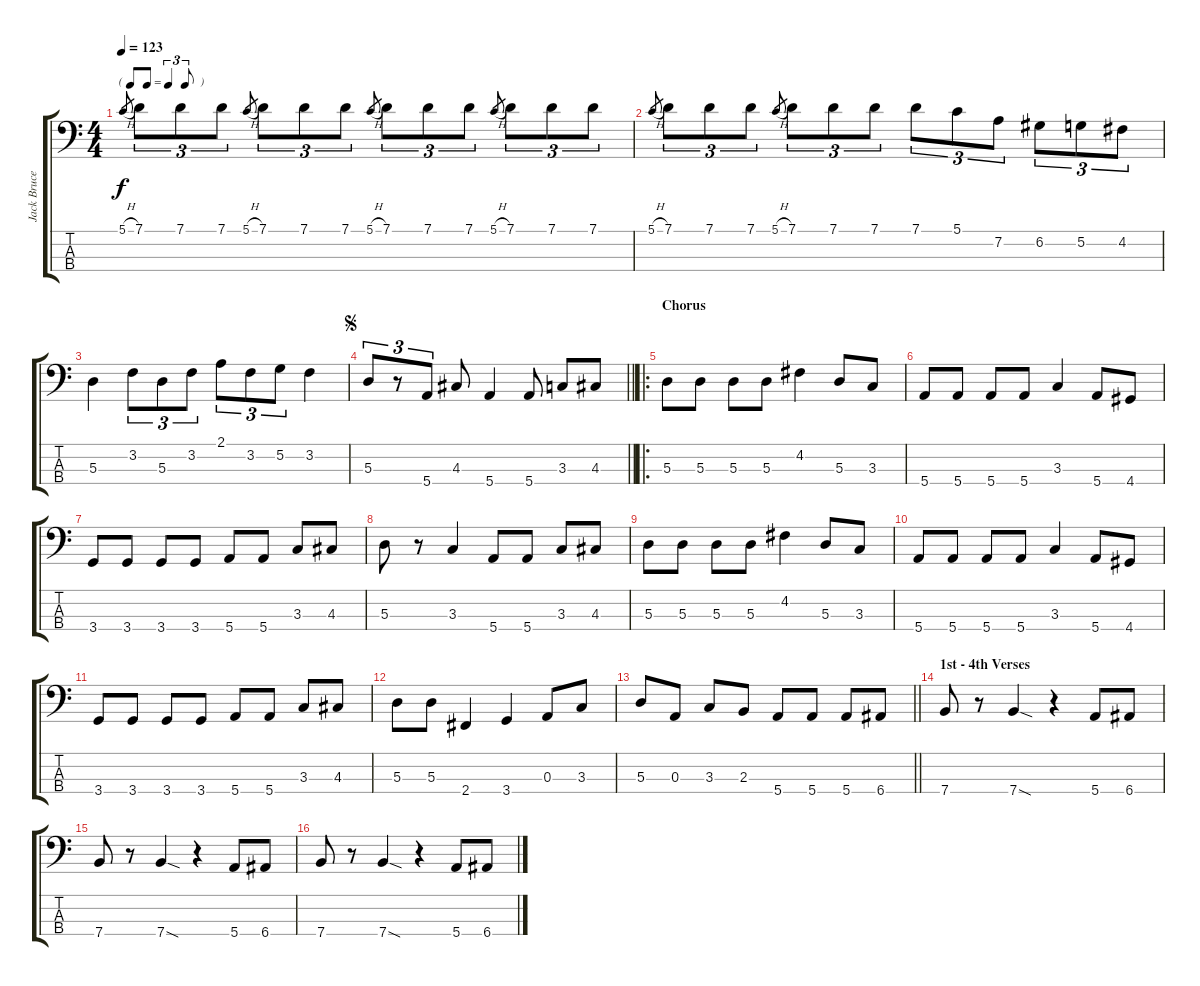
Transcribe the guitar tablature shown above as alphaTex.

\track ("Jack Bruce - Bass" "Jack Bruce") {instrument electricbassfinger}
\staff {score tabs}
\tuning (G2 D2 A1 E1) {hide}
\ts (4 4)
\tf triplet8th
\tempo 123
\clef f4
\ks c
5.1{h}.8{gr dy f instrument electricbassfinger} 7.1.8{tu (3 2)} 7.1.8{tu (3 2)} 7.1.8{tu (3 2)} 5.1{h}.8{gr} 7.1.8{tu (3 2)} 7.1.8{tu (3 2)} 7.1.8{tu (3 2)} 5.1{h}.8{gr} 7.1.8{tu (3 2)} 7.1.8{tu (3 2)} 7.1.8{tu (3 2)} 5.1{h}.8{gr} 7.1.8{tu (3 2)} 7.1.8{tu (3 2)} 7.1.8{tu (3 2)} |
5.1{h}.8{gr} 7.1.8{tu (3 2)} 7.1.8{tu (3 2)} 7.1.8{tu (3 2)} 5.1{h}.8{gr} 7.1.8{tu (3 2)} 7.1.8{tu (3 2)} 7.1.8{tu (3 2)} 7.1.8{tu (3 2)} 5.1.8{tu (3 2)} 7.2.8{tu (3 2)} 6.2.8{tu (3 2)} 5.2.8{tu (3 2)} 4.2.8{tu (3 2)} |
5.3.4 3.2.8{tu (3 2)} 5.3.8{tu (3 2)} 3.2.8{tu (3 2)} 2.1.8{tu (3 2)} 3.2.8{tu (3 2)} 5.2.8{tu (3 2)} 3.2.4 |
\jump segno
\barLineRight lightlight
5.3.8{tu (3 2)} r.8{tu (3 2)} 5.4.8{tu (3 2)} 4.3.8 5.4.4 5.4.8 3.3.8 4.3.8 |
\ro
\section ("" "Chorus")
5.3.8 5.3.8 5.3.8 5.3.8 4.2.4 5.3.8 3.3.8 |
5.4.8 5.4.8 5.4.8 5.4.8 3.3.4 5.4.8 4.4.8 |
3.4.8 3.4.8 3.4.8 3.4.8 5.4.8 5.4.8 3.3.8 4.3.8 |
5.3.8 r.8 3.3.4 5.4.8 5.4.8 3.3.8 4.3.8 |
5.3.8 5.3.8 5.3.8 5.3.8 4.2.4 5.3.8 3.3.8 |
5.4.8 5.4.8 5.4.8 5.4.8 3.3.4 5.4.8 4.4.8 |
3.4.8 3.4.8 3.4.8 3.4.8 5.4.8 5.4.8 3.3.8 4.3.8 |
5.3.8 5.3.8 2.4.4 3.4.4 0.3.8 3.3.8 |
\barLineRight lightlight
5.3.8 0.3.8 3.3.8 2.3.8 5.4.8 5.4.8 5.4.8 6.4.8 |
\section ("" "1st - 4th Verses")
7.4.8 r.8 7.4{sod}.4 r.4 5.4.8 6.4.8 |
7.4.8 r.8 7.4{sod}.4 r.4 5.4.8 6.4.8 |
7.4.8 r.8 7.4{sod}.4 r.4 5.4.8 6.4.8
